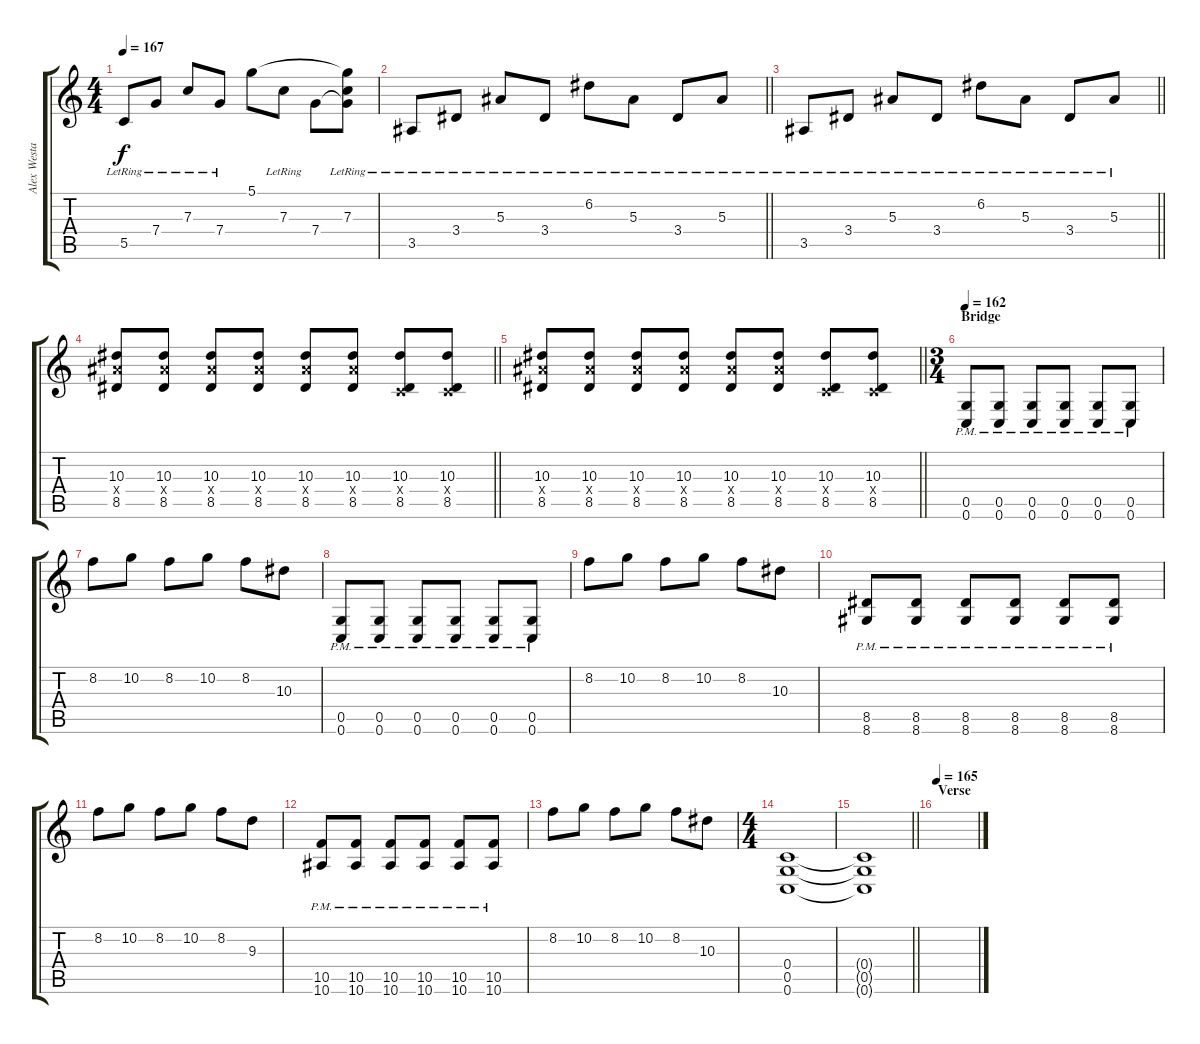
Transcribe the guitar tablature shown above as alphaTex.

\track ("Alex Westaway" "Alex Westa") {instrument distortionguitar}
\staff {score tabs}
\tuning (D4 A3 F3 C3 G2 C2) {hide}
\ts (4 4)
\tempo 167
\clef g2
\ks c
5.5{lr}.8{dy f} 7.4{lr}.8 7.3{lr}.8 7.4{lr}.8 5.1.8 7.3{lr}.8 7.4.8 (5.1{t} 7.3{lr} 7.4{t}).8 |
\barLineRight lightlight
3.5{lr}.8 3.4{lr}.8 5.3{lr}.8 3.4{lr}.8 6.2{lr}.8 5.3{lr}.8 3.4{lr}.8 5.3{lr}.8 |
\barLineRight lightlight
3.5{lr}.8 3.4{lr}.8 5.3{lr}.8 3.4{lr}.8 6.2{lr}.8 5.3{lr}.8 3.4{lr}.8 5.3{lr}.8 |
\barLineRight lightlight
(10.3 10.4{x} 8.5).8 (10.3 10.4{x} 8.5).8 (10.3 10.4{x} 8.5).8 (10.3 10.4{x} 8.5).8 (10.3 10.4{x} 8.5).8 (10.3 10.4{x} 8.5).8 (10.3 0.4{x} 8.5).8 (10.3 0.4{x} 8.5).8 |
\barLineRight lightlight
(10.3 10.4{x} 8.5).8 (10.3 10.4{x} 8.5).8 (10.3 10.4{x} 8.5).8 (10.3 10.4{x} 8.5).8 (10.3 10.4{x} 8.5).8 (10.3 10.4{x} 8.5).8 (10.3 0.4{x} 8.5).8 (10.3 0.4{x} 8.5).8 |
\ts (3 4)
\section ("" "Bridge")
\tempo 162
(0.5{pm} 0.6{pm}).8 (0.5{pm} 0.6{pm}).8 (0.5{pm} 0.6{pm}).8 (0.5{pm} 0.6{pm}).8 (0.5{pm} 0.6{pm}).8 (0.5{pm} 0.6{pm}).8 |
8.2.8 10.2.8 8.2.8 10.2.8 8.2.8 10.3.8 |
(0.5{pm} 0.6{pm}).8 (0.5{pm} 0.6{pm}).8 (0.5{pm} 0.6{pm}).8 (0.5{pm} 0.6{pm}).8 (0.5{pm} 0.6{pm}).8 (0.5{pm} 0.6{pm}).8 |
8.2.8 10.2.8 8.2.8 10.2.8 8.2.8 10.3.8 |
(8.5{pm} 8.6{pm}).8 (8.5{pm} 8.6{pm}).8 (8.5{pm} 8.6{pm}).8 (8.5{pm} 8.6{pm}).8 (8.5{pm} 8.6{pm}).8 (8.5{pm} 8.6).8 |
8.2.8 10.2.8 8.2.8 10.2.8 8.2.8 9.3.8 |
(10.5{pm} 10.6{pm}).8 (10.5{pm} 10.6{pm}).8 (10.5{pm} 10.6{pm}).8 (10.5{pm} 10.6{pm}).8 (10.5{pm} 10.6{pm}).8 (10.5{pm} 10.6).8 |
8.2.8 10.2.8 8.2.8 10.2.8 8.2.8 10.3.8 |
\ts (4 4)
(0.4 0.5 0.6).1 |
\barLineRight lightlight
(0.4{t} 0.5{t} 0.6{t}).1 |
\section ("" "Verse")
\tempo 165
